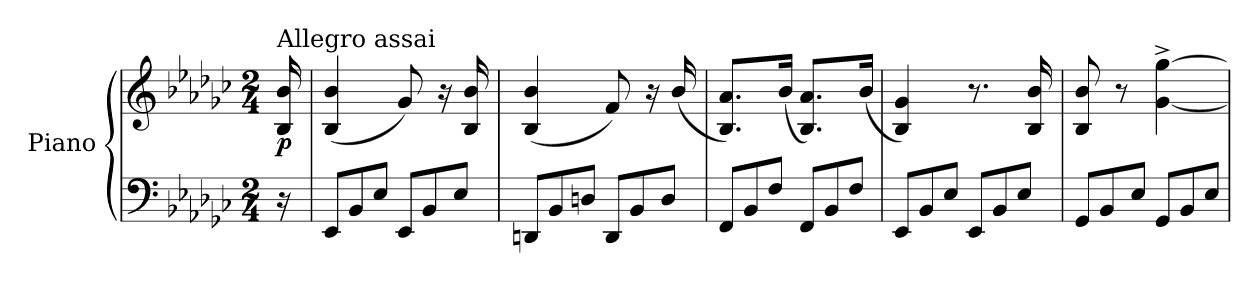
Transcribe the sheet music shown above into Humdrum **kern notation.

**kern	**kern	**dynam
*part1	*part1	*part1
*staff2	*staff1	*staff1/2
*I"Piano	*	*
*I'Pno	*	*
*clefF4	*clefG2	*
*k[b-e-a-d-g-c-]	*k[b-e-a-d-g-c-]	*
*G-:	*G-:	*
*M2/4	*M2/4	*
=	=	=
!	!LO:TX:a:t=Allegro assai	!
!	!	!LO:DY:b
16r	16B-/ 16b-/	p
=1	=1	=1
*Xtuplet	*	*
12EE-/L	(4B-/ 4b-/	.
12BB-/	.	.
12E-/J	.	.
12EE-/L	8g-/)	.
12BB-/	.	.
.	16r	.
12E-/J	.	.
.	16B-/ 16b-/	.
=2	=2	=2
12DDn/L	(4B-/ 4b-/	.
12BB-/	.	.
12Dn/J	.	.
12DD/L	8f/)	.
12BB-/	.	.
.	16r	.
12D/J	.	.
.	(16b-/	.
=3	=3	=3
12FF/L	8.B-/ 8.a-/L)	.
12BB-/	.	.
12F/J	.	.
.	(16b-/Jk	.
12FF/L	8.B-/ 8.a-/L)	.
12BB-/	.	.
12F/J	.	.
.	(16b-/Jk	.
=4	=4	=4
12EE-/L	4B-/ 4g-/)	.
12BB-/	.	.
12E-/J	.	.
12EE-/L	8.r	.
12BB-/	.	.
12E-/J	.	.
.	16B-/ 16b-/	.
=5	=5	=5
12GG-/L	8B-/ 8b-/	.
12BB-/	.	.
.	8r	.
12E-/J	.	.
12GG-/L	[4g-\^ [4gg-\^	.
12BB-/	.	.
12E-/J	.	.
=	=	=
*-	*-	*-
